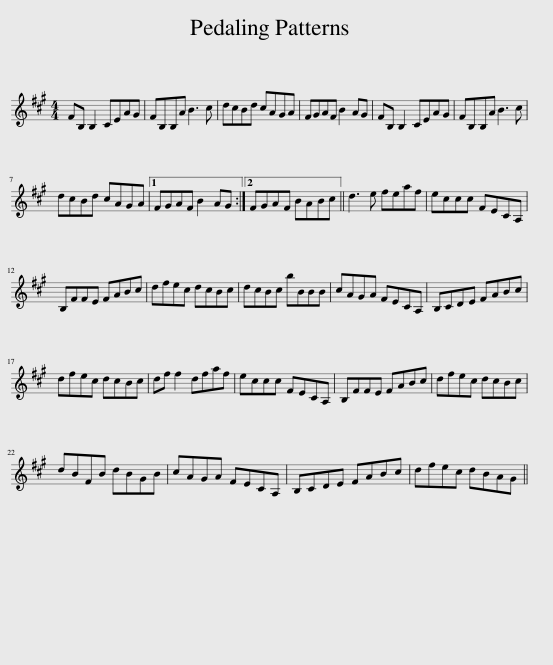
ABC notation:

X:1
L:1/8
M:4/4
I:linebreak $
K:A
V:1 treble
V:1
 FB, B,2 CEAG | FB,B,A B3 c | dcBd cAGA | FGAF B2 AG | FB, B,2 CEAG | %5
 FB,B,A B3 c |$ dcBd cAGA |1 FGAF B2 AG :|2 FGAF BABc || d3 e feaf | %10
 eccc FECA, |$ B,FFE FABc | dfec dcBc | dcBc bBBB | cAGA FECA, | %15
 B,CDE FABc |$ dfec dcBc | df f2 dfaf | eccc FECA, | B,FFE FABc | %20
 dfec dcBc |$ dBFB dBGB | cAGA FECA, | B,CDE FABc | dfec dBAG || %25
